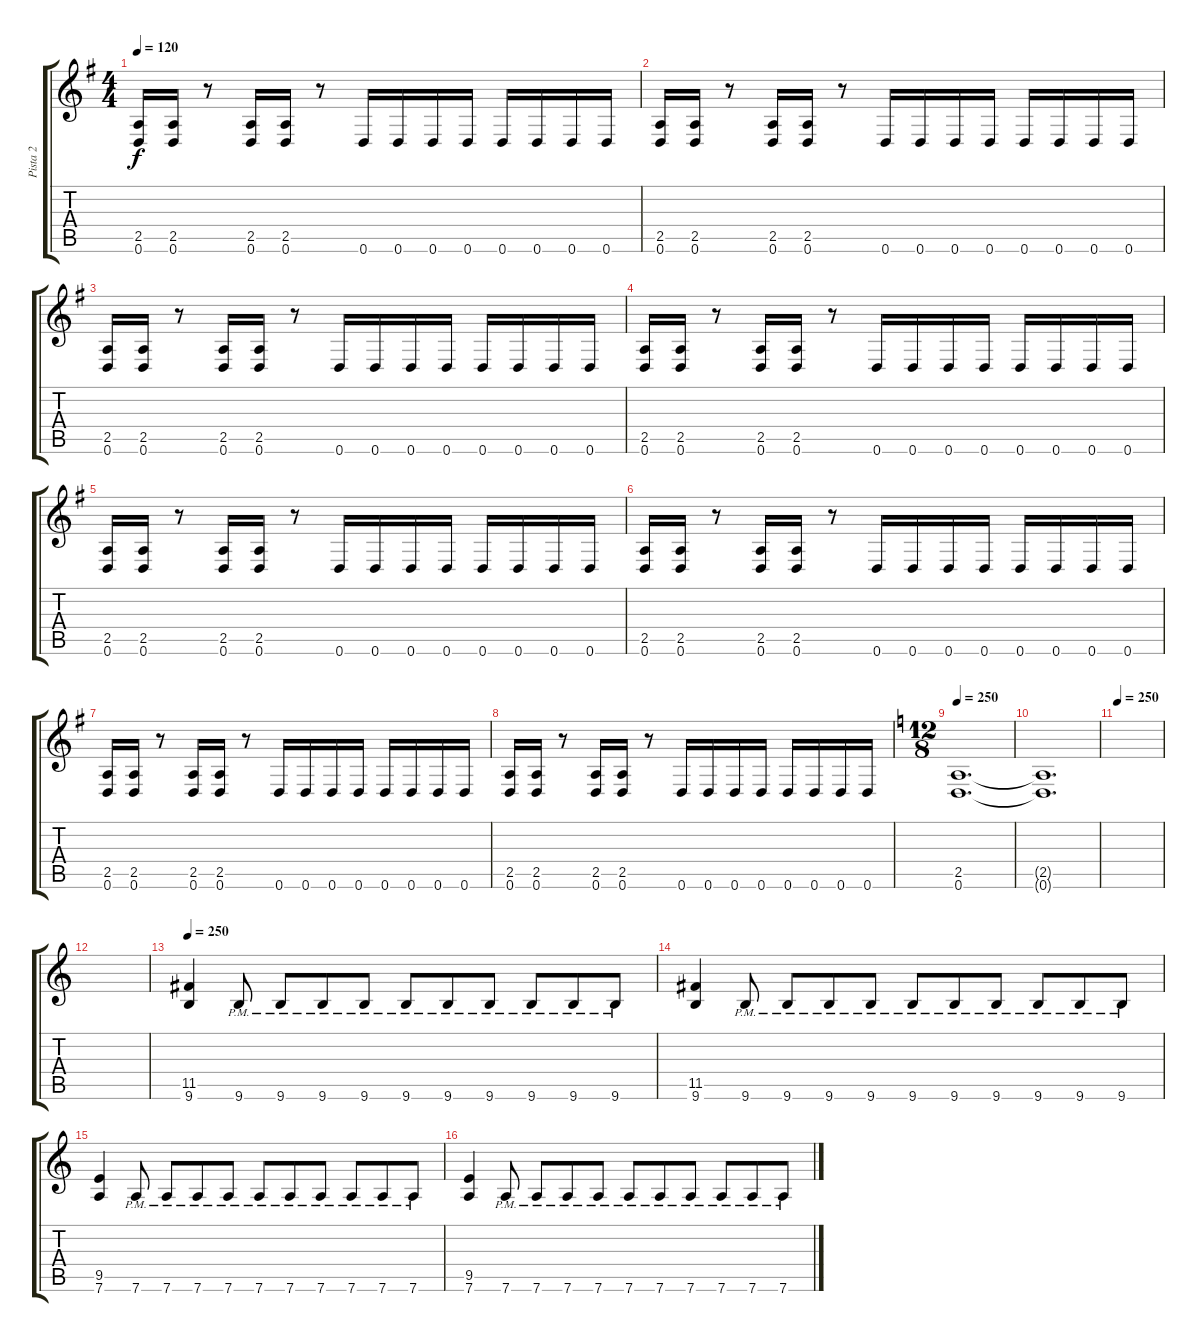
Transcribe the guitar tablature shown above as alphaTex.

\track ("Pista 2" "Pista 2") {instrument distortionguitar}
\staff {score tabs}
\tuning (D4 A3 F3 C3 G2 D2) {hide}
\ts (4 4)
\tempo 120
\clef g2
\ks g
(2.5 0.6).16{dy f} (2.5 0.6).16 r.8 (2.5 0.6).16 (2.5 0.6).16 r.8 0.6.16 0.6.16 0.6.16 0.6.16 0.6.16 0.6.16 0.6.16 0.6.16 |
(2.5 0.6).16 (2.5 0.6).16 r.8 (2.5 0.6).16 (2.5 0.6).16 r.8 0.6.16 0.6.16 0.6.16 0.6.16 0.6.16 0.6.16 0.6.16 0.6.16 |
(2.5 0.6).16 (2.5 0.6).16 r.8 (2.5 0.6).16 (2.5 0.6).16 r.8 0.6.16 0.6.16 0.6.16 0.6.16 0.6.16 0.6.16 0.6.16 0.6.16 |
(2.5 0.6).16 (2.5 0.6).16 r.8 (2.5 0.6).16 (2.5 0.6).16 r.8 0.6.16 0.6.16 0.6.16 0.6.16 0.6.16 0.6.16 0.6.16 0.6.16 |
(2.5 0.6).16 (2.5 0.6).16 r.8 (2.5 0.6).16 (2.5 0.6).16 r.8 0.6.16 0.6.16 0.6.16 0.6.16 0.6.16 0.6.16 0.6.16 0.6.16 |
(2.5 0.6).16 (2.5 0.6).16 r.8 (2.5 0.6).16 (2.5 0.6).16 r.8 0.6.16 0.6.16 0.6.16 0.6.16 0.6.16 0.6.16 0.6.16 0.6.16 |
(2.5 0.6).16 (2.5 0.6).16 r.8 (2.5 0.6).16 (2.5 0.6).16 r.8 0.6.16 0.6.16 0.6.16 0.6.16 0.6.16 0.6.16 0.6.16 0.6.16 |
(2.5 0.6).16 (2.5 0.6).16 r.8 (2.5 0.6).16 (2.5 0.6).16 r.8 0.6.16 0.6.16 0.6.16 0.6.16 0.6.16 0.6.16 0.6.16 0.6.16 |
\ts (12 8)
\tempo 250
\ks c
(2.5 0.6).1{d} |
(2.5{t} 0.6{t}).1{d} |
\tempo 250
|
|
\tempo 250
(11.5 9.6).4 9.6{pm}.8 9.6{pm}.8 9.6{pm}.8 9.6{pm}.8 9.6{pm}.8 9.6{pm}.8 9.6{pm}.8 9.6{pm}.8 9.6{pm}.8 9.6{pm}.8 |
(11.5 9.6).4 9.6{pm}.8 9.6{pm}.8 9.6{pm}.8 9.6{pm}.8 9.6{pm}.8 9.6{pm}.8 9.6{pm}.8 9.6{pm}.8 9.6{pm}.8 9.6{pm}.8 |
(9.5 7.6).4 7.6{pm}.8 7.6{pm}.8 7.6{pm}.8 7.6{pm}.8 7.6{pm}.8 7.6{pm}.8 7.6{pm}.8 7.6{pm}.8 7.6{pm}.8 7.6{pm}.8 |
(9.5 7.6).4 7.6{pm}.8 7.6{pm}.8 7.6{pm}.8 7.6{pm}.8 7.6{pm}.8 7.6{pm}.8 7.6{pm}.8 7.6{pm}.8 7.6{pm}.8 7.6{pm}.8
